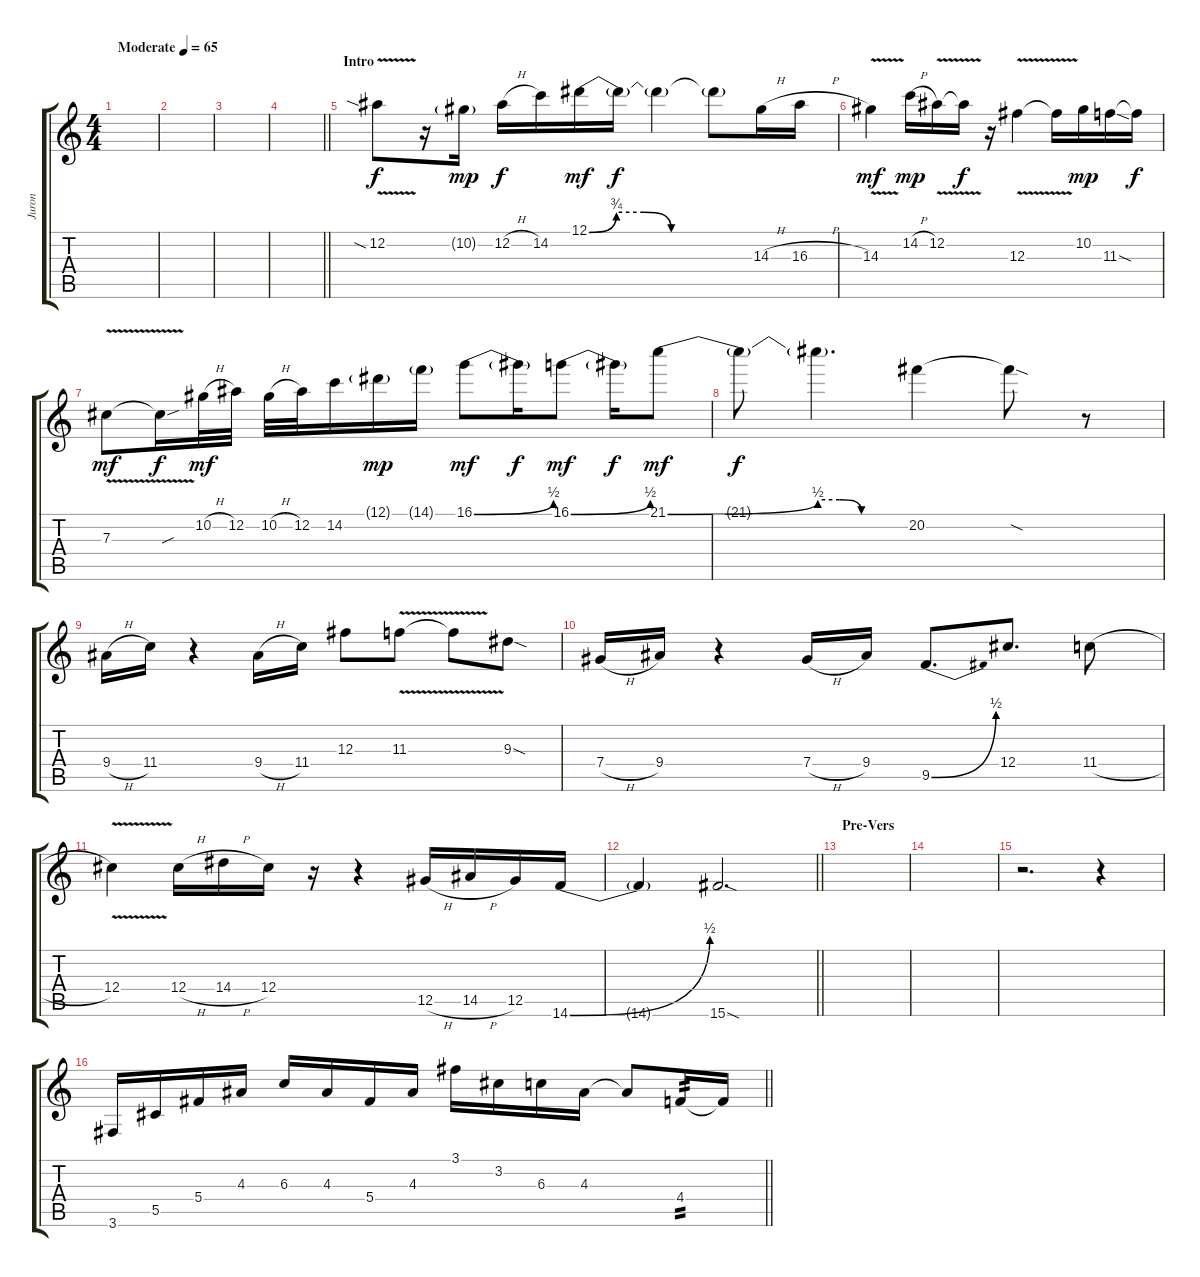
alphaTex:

\track ("Juron" "Juron") {instrument distortionguitar}
\staff {score tabs}
\tuning (Eb4 Bb3 Gb3 Db3 Ab2 Eb2) {hide}
\ts (4 4)
\tempo (65 "Moderate")
\clef g2
\ks c
|
|
|
\barLineRight lightlight
|
\section ("" "Intro")
12.2{v sia}.8 r.16 10.2{g}.16{dy mp} 12.2{h}.16{dy f} 14.2.16 12.1{be (custom 0 0 10 3 20 3 30 0 60 0)}.16{dy mf} 12.1{t}.16{dy f} 12.1{t}.4 12.1{t}.8 14.3{h}.16 16.3{h}.16 |
14.3{v}.4{dy mf} 14.2{h}.16{dy mp} 12.2{v}.16 12.2{t}.16{dy f} r.16 12.3{v}.4 12.3{t}.16 10.2.16{dy mp} 11.3{sod}.16 11.3{t}.16{dy f} |
7.3{v}.8{dy mf} 7.3{sou t}.16{dy f} 10.2{h}.32{dy mf} 12.2.32 10.2{h}.32 12.2.32 14.2.16 12.1{g}.16{dy mp} 14.1{g}.16 16.1{be (bend 0 0 60 2)}.8{dy mf} 16.1{t}.16{dy f} 16.1{be (bend 0 0 60 2)}.8{dy mf} 16.1{t}.16{dy f} 21.1{be (bend 0 0 60 2)}.8{dy mf} |
21.1{t}.8{dy f} 21.1{be (custom 0 2 15 2 30 0 60 0) t}.4{d} 20.2.4 20.2{sod t}.8 r.8 |
9.4{h}.16 11.4.16 r.4 9.4{h}.16 11.4.16 12.3.8 11.3{v}.8 11.3{t}.8 9.3{sod}.8 |
7.4{h}.16 9.4.16 r.4 7.4{h}.16 9.4.16 9.5{be (bend 0 0 60 2)}.8{d} 12.4.8{d} 11.4{h}.8 |
12.4{v}.4 12.4{h}.16 14.4{h}.16 12.4.16 r.16 r.4 12.5{h}.16 14.5{h}.16 12.5.16 14.6{be (bend 0 0 60 2)}.16 |
\barLineRight lightlight
14.6{t}.4 15.6{sod}.2{d} |
\section ("" "Pre-Vers")
|
|
r.2{d} r.4{volume 4 instrument distortionguitar} |
\barLineRight lightlight
3.6.16 5.5.16 5.4.16 4.3.16 6.3.16 4.3.16 5.4.16 4.3.16 3.1.16 3.2.16 6.3.16 4.3.16 4.3{t}.8 4.4.16{tp 2} 4.4{t}.16
